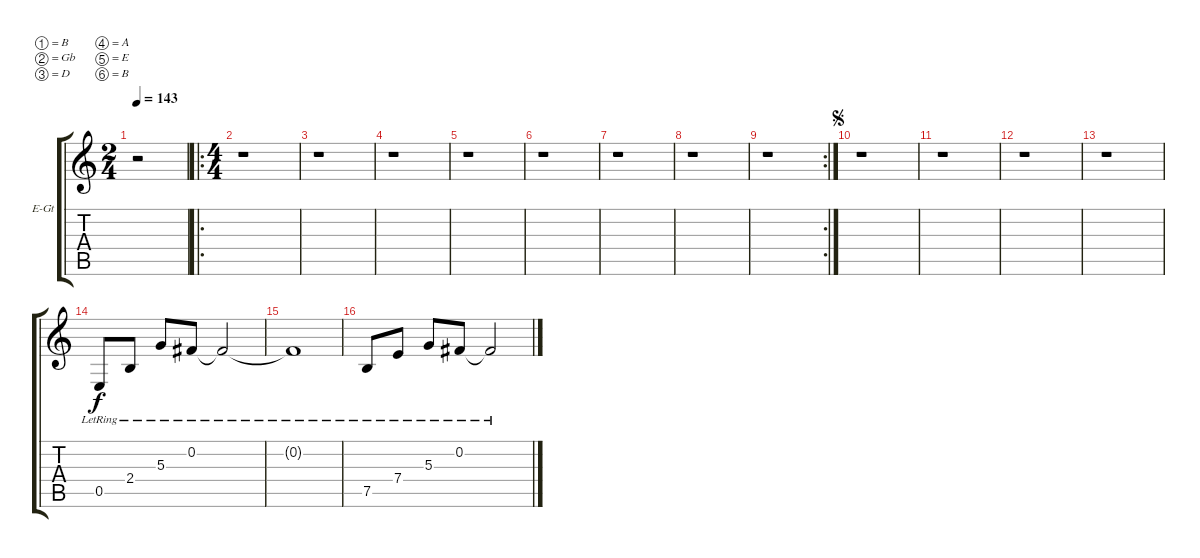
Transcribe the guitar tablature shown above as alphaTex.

\bracketExtendMode groupsimilarinstruments
\firstSystemTrackNameOrientation horizontal
\otherSystemsTrackNameOrientation horizontal
\track ("Guitar (Clean)" "E-Gt") {instrument electricguitarclean}
\staff {score tabs}
\tuning (B3 Gb3 D3 A2 E2 B1)
\ts (2 4)
\beaming (8 2 2 2 2)
\tempo 143
\clef g2
\ks c
r.2{dy f instrument electricguitarclean} |
\ro
\ts (4 4)
\beaming (8 2 2 2 2)
r.1 |
r.1 |
r.1 |
r.1 |
r.1 |
r.1 |
r.1 |
\rc 2
r.1 |
\jump segno
r.1 |
r.1 |
r.1 |
r.1 |
0.5{lr}.8 2.4{lr}.8 5.3{lr}.8 0.2{lr}.8 0.2{lr t}.2 |
0.2{lr t}.1 |
7.5{lr}.8 7.4{lr}.8 5.3{lr}.8 0.2{lr}.8 0.2{lr t}.2
